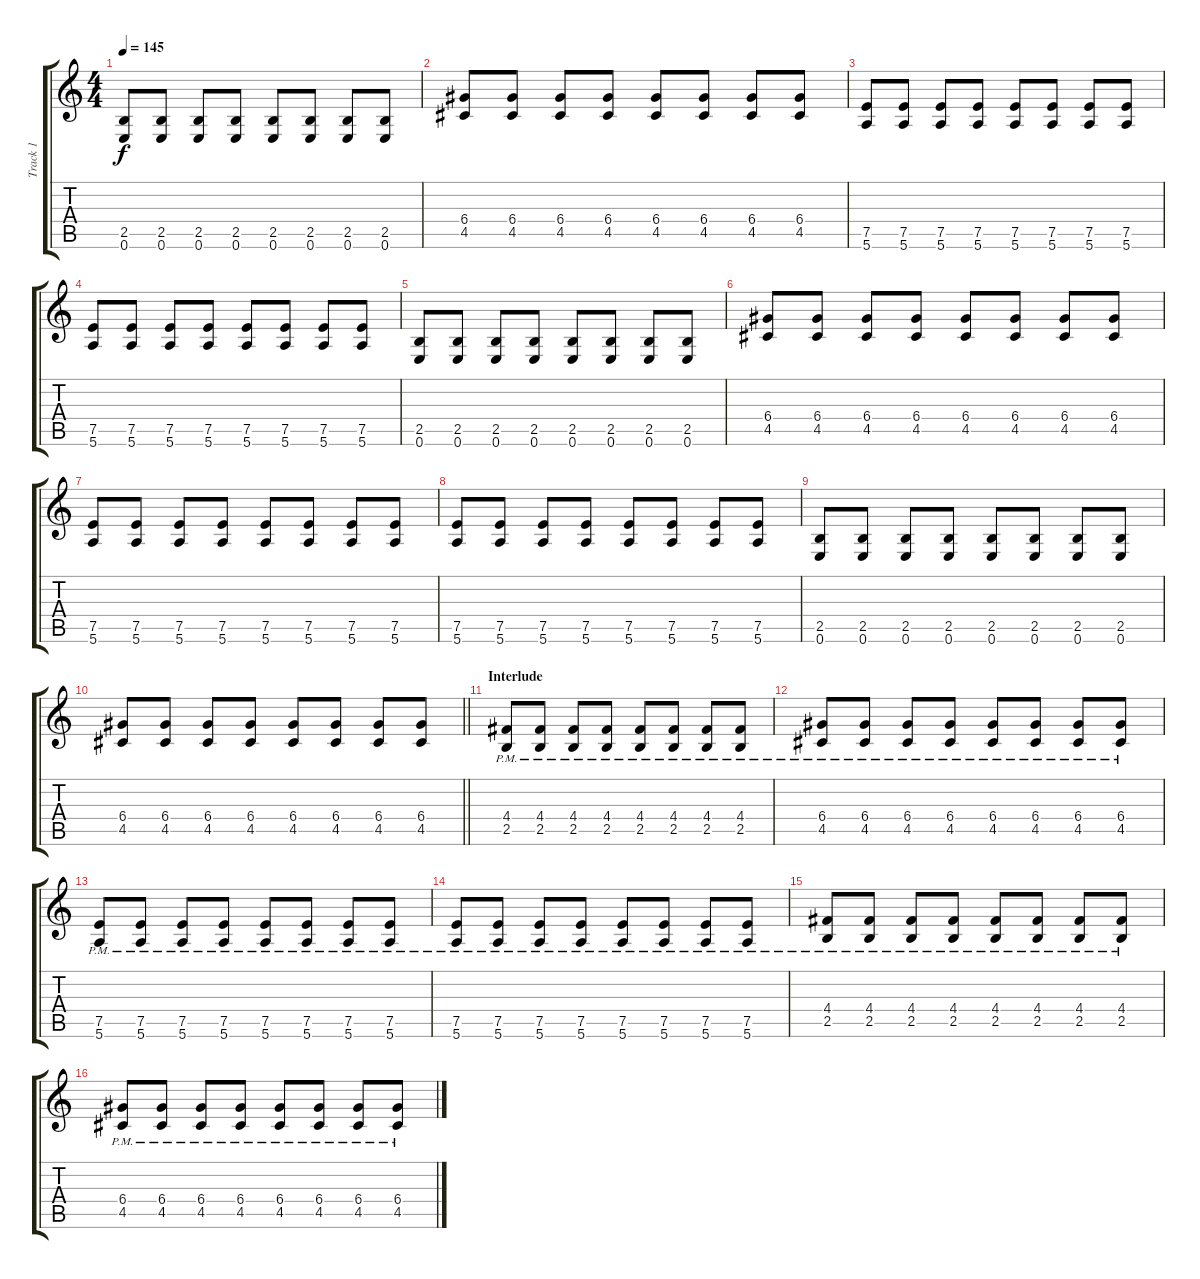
\track ("Track 1" "Track 1") {instrument distortionguitar}
\staff {score tabs}
\tuning (E4 B3 G3 D3 A2 E2) {hide}
\ts (4 4)
\tempo 145
\clef g2
\ks c
(2.5 0.6).8{dy f} (2.5 0.6).8 (2.5 0.6).8 (2.5 0.6).8 (2.5 0.6).8 (2.5 0.6).8 (2.5 0.6).8 (2.5 0.6).8 |
(6.4 4.5).8 (6.4 4.5).8 (6.4 4.5).8 (6.4 4.5).8 (6.4 4.5).8 (6.4 4.5).8 (6.4 4.5).8 (6.4 4.5).8 |
(7.5 5.6).8 (7.5 5.6).8 (7.5 5.6).8 (7.5 5.6).8 (7.5 5.6).8 (7.5 5.6).8 (7.5 5.6).8 (7.5 5.6).8 |
(7.5 5.6).8 (7.5 5.6).8 (7.5 5.6).8 (7.5 5.6).8 (7.5 5.6).8 (7.5 5.6).8 (7.5 5.6).8 (7.5 5.6).8 |
(2.5 0.6).8 (2.5 0.6).8 (2.5 0.6).8 (2.5 0.6).8 (2.5 0.6).8 (2.5 0.6).8 (2.5 0.6).8 (2.5 0.6).8 |
(6.4 4.5).8 (6.4 4.5).8 (6.4 4.5).8 (6.4 4.5).8 (6.4 4.5).8 (6.4 4.5).8 (6.4 4.5).8 (6.4 4.5).8 |
(7.5 5.6).8 (7.5 5.6).8 (7.5 5.6).8 (7.5 5.6).8 (7.5 5.6).8 (7.5 5.6).8 (7.5 5.6).8 (7.5 5.6).8 |
(7.5 5.6).8 (7.5 5.6).8 (7.5 5.6).8 (7.5 5.6).8 (7.5 5.6).8 (7.5 5.6).8 (7.5 5.6).8 (7.5 5.6).8 |
(2.5 0.6).8 (2.5 0.6).8 (2.5 0.6).8 (2.5 0.6).8 (2.5 0.6).8 (2.5 0.6).8 (2.5 0.6).8 (2.5 0.6).8 |
\barLineRight lightlight
(6.4 4.5).8 (6.4 4.5).8 (6.4 4.5).8 (6.4 4.5).8 (6.4 4.5).8 (6.4 4.5).8 (6.4 4.5).8 (6.4 4.5).8 |
\section ("" "Interlude")
(4.4{pm} 2.5{pm}).8 (4.4{pm} 2.5{pm}).8 (4.4{pm} 2.5{pm}).8 (4.4{pm} 2.5{pm}).8 (4.4{pm} 2.5{pm}).8 (4.4{pm} 2.5{pm}).8 (4.4{pm} 2.5{pm}).8 (4.4{pm} 2.5{pm}).8 |
(6.4{pm} 4.5{pm}).8 (6.4{pm} 4.5{pm}).8 (6.4{pm} 4.5{pm}).8 (6.4{pm} 4.5{pm}).8 (6.4{pm} 4.5{pm}).8 (6.4{pm} 4.5{pm}).8 (6.4{pm} 4.5{pm}).8 (6.4{pm} 4.5{pm}).8 |
(7.5{pm} 5.6{pm}).8 (7.5{pm} 5.6{pm}).8 (7.5{pm} 5.6{pm}).8 (7.5{pm} 5.6{pm}).8 (7.5{pm} 5.6{pm}).8 (7.5{pm} 5.6{pm}).8 (7.5{pm} 5.6{pm}).8 (7.5{pm} 5.6{pm}).8 |
(7.5{pm} 5.6{pm}).8 (7.5{pm} 5.6{pm}).8 (7.5{pm} 5.6{pm}).8 (7.5{pm} 5.6{pm}).8 (7.5{pm} 5.6{pm}).8 (7.5{pm} 5.6{pm}).8 (7.5{pm} 5.6{pm}).8 (7.5{pm} 5.6{pm}).8 |
(4.4{pm} 2.5{pm}).8 (4.4{pm} 2.5{pm}).8 (4.4{pm} 2.5{pm}).8 (4.4{pm} 2.5{pm}).8 (4.4{pm} 2.5{pm}).8 (4.4{pm} 2.5{pm}).8 (4.4{pm} 2.5{pm}).8 (4.4{pm} 2.5{pm}).8 |
(6.4{pm} 4.5{pm}).8 (6.4{pm} 4.5{pm}).8 (6.4{pm} 4.5{pm}).8 (6.4{pm} 4.5{pm}).8 (6.4{pm} 4.5{pm}).8 (6.4{pm} 4.5{pm}).8 (6.4{pm} 4.5{pm}).8 (6.4{pm} 4.5{pm}).8
